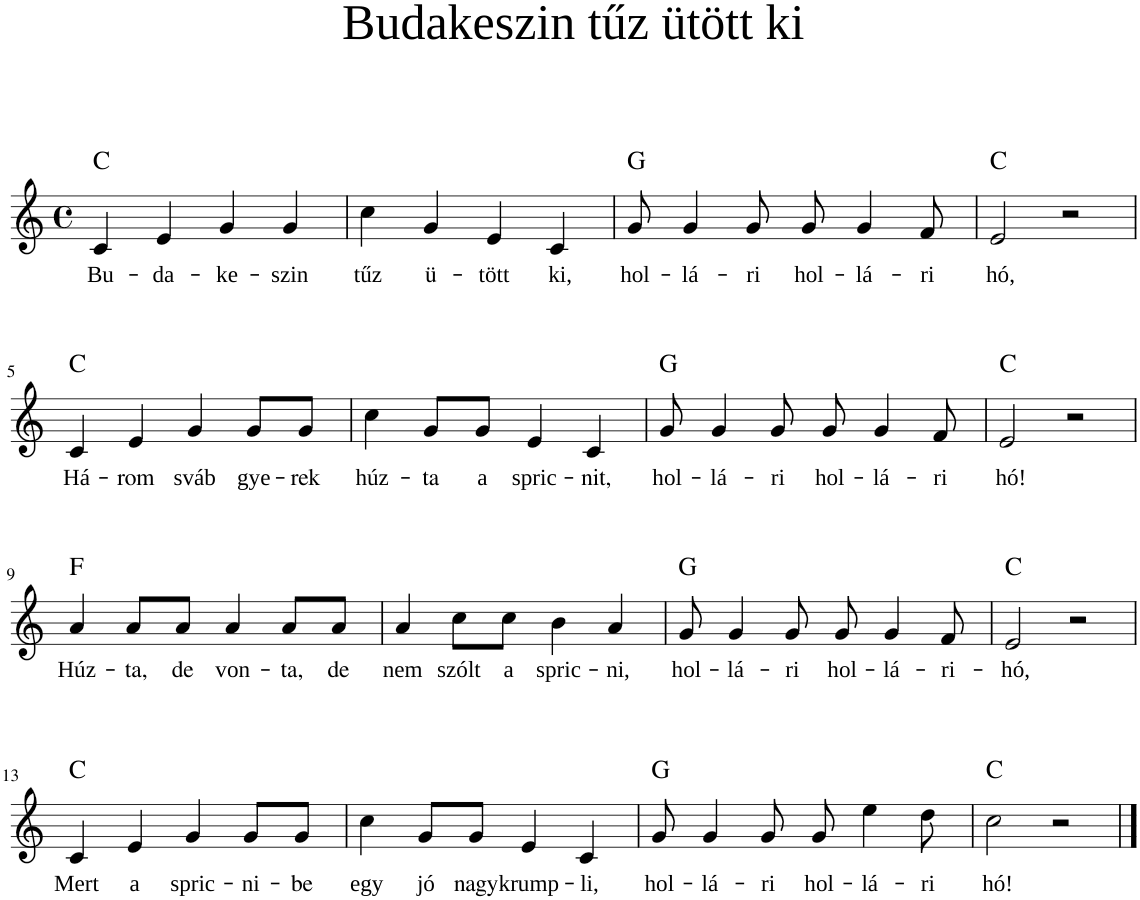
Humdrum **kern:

**kern	**text	**harte
*part1	*part1	*part1
*staff1	*staff1	*
*I"Piano	*	*
*I'Pno	*	*
*clefG2	*	*
*k[]	*	*
*M4/4	*	*
*met(c)	*	*
=1	=1	=1
!	!LO:LY:b	!
4c/	Bu-	C:maj
!	!LO:LY:b	!
4e/	-da-	.
!	!LO:LY:b	!
4g/	-ke-	.
!	!LO:LY:b	!
4g/	-szin	.
=2	=2	=2
!	!LO:LY:b	!
4cc\	tűz	.
!	!LO:LY:b	!
4g/	ü-	.
!	!LO:LY:b	!
4e/	-tött	.
!	!LO:LY:b	!
4c/	ki,	.
=3	=3	=3
!	!LO:LY:b	!
8g/	hol-	G:maj
!	!LO:LY:b	!
4g/	-lá-	.
!	!LO:LY:b	!
8g/	-ri	.
!	!LO:LY:b	!
8g/	hol-	.
!	!LO:LY:b	!
4g/	-lá-	.
!	!LO:LY:b	!
8f/	-ri	.
=4	=4	=4
!	!LO:LY:b	!
2e/	hó,	C:maj
2r	.	.
!!LO:LB:g=z
=5	=5	=5
!	!LO:LY:b	!
4c/	Há-	C:maj
!	!LO:LY:b	!
4e/	-rom	.
!	!LO:LY:b	!
4g/	sváb	.
!	!LO:LY:b	!
8g/L	gye-	.
!	!LO:LY:b	!
8g/J	-rek	.
=6	=6	=6
!	!LO:LY:b	!
4cc\	húz-	.
!	!LO:LY:b	!
8g/L	-ta	.
!	!LO:LY:b	!
8g/J	a	.
!	!LO:LY:b	!
4e/	spric-	.
!	!LO:LY:b	!
4c/	-nit,	.
=7	=7	=7
!	!LO:LY:b	!
8g/	hol-	G:maj
!	!LO:LY:b	!
4g/	-lá-	.
!	!LO:LY:b	!
8g/	-ri	.
!	!LO:LY:b	!
8g/	hol-	.
!	!LO:LY:b	!
4g/	-lá-	.
!	!LO:LY:b	!
8f/	-ri	.
=8	=8	=8
!	!LO:LY:b	!
2e/	hó!	C:maj
2r	.	.
!!LO:LB:g=z
=9	=9	=9
!	!LO:LY:b	!
4a/	Húz-	F:maj
!	!LO:LY:b	!
8a/L	-ta,	.
!	!LO:LY:b	!
8a/J	de	.
!	!LO:LY:b	!
4a/	von-	.
!	!LO:LY:b	!
8a/L	-ta,	.
!	!LO:LY:b	!
8a/J	de	.
=10	=10	=10
!	!LO:LY:b	!
4a/	nem	.
!	!LO:LY:b	!
8cc\L	szólt	.
!	!LO:LY:b	!
8cc\J	a	.
!	!LO:LY:b	!
4b\	spric-	.
!	!LO:LY:b	!
4a/	-ni,	.
=11	=11	=11
!	!LO:LY:b	!
8g/	hol-	G:maj
!	!LO:LY:b	!
4g/	-lá-	.
!	!LO:LY:b	!
8g/	-ri	.
!	!LO:LY:b	!
8g/	hol-	.
!	!LO:LY:b	!
4g/	-lá-	.
!	!LO:LY:b	!
8f/	-ri-	.
=12	=12	=12
!	!LO:LY:b	!
2e/	-hó,	C:maj
2r	.	.
!!LO:LB:g=z
=13	=13	=13
!	!LO:LY:b	!
4c/	Mert	C:maj
!	!LO:LY:b	!
4e/	a	.
!	!LO:LY:b	!
4g/	spric-	.
!	!LO:LY:b	!
8g/L	-ni-	.
!	!LO:LY:b	!
8g/J	-be	.
=14	=14	=14
!	!LO:LY:b	!
4cc\	egy	.
!	!LO:LY:b	!
8g/L	jó	.
!	!LO:LY:b	!
8g/J	nagy	.
!	!LO:LY:b	!
4e/	krump-	.
!	!LO:LY:b	!
4c/	-li,	.
=15	=15	=15
!	!LO:LY:b	!
8g/	hol-	G:maj
!	!LO:LY:b	!
4g/	-lá-	.
!	!LO:LY:b	!
8g/	-ri	.
!	!LO:LY:b	!
8g/	hol-	.
!	!LO:LY:b	!
4ee\	-lá-	.
!	!LO:LY:b	!
8dd\	-ri	.
=16	=16	=16
!	!LO:LY:b	!
2cc\	hó!	C:maj
2r	.	.
==	==	==
*-	*-	*-
